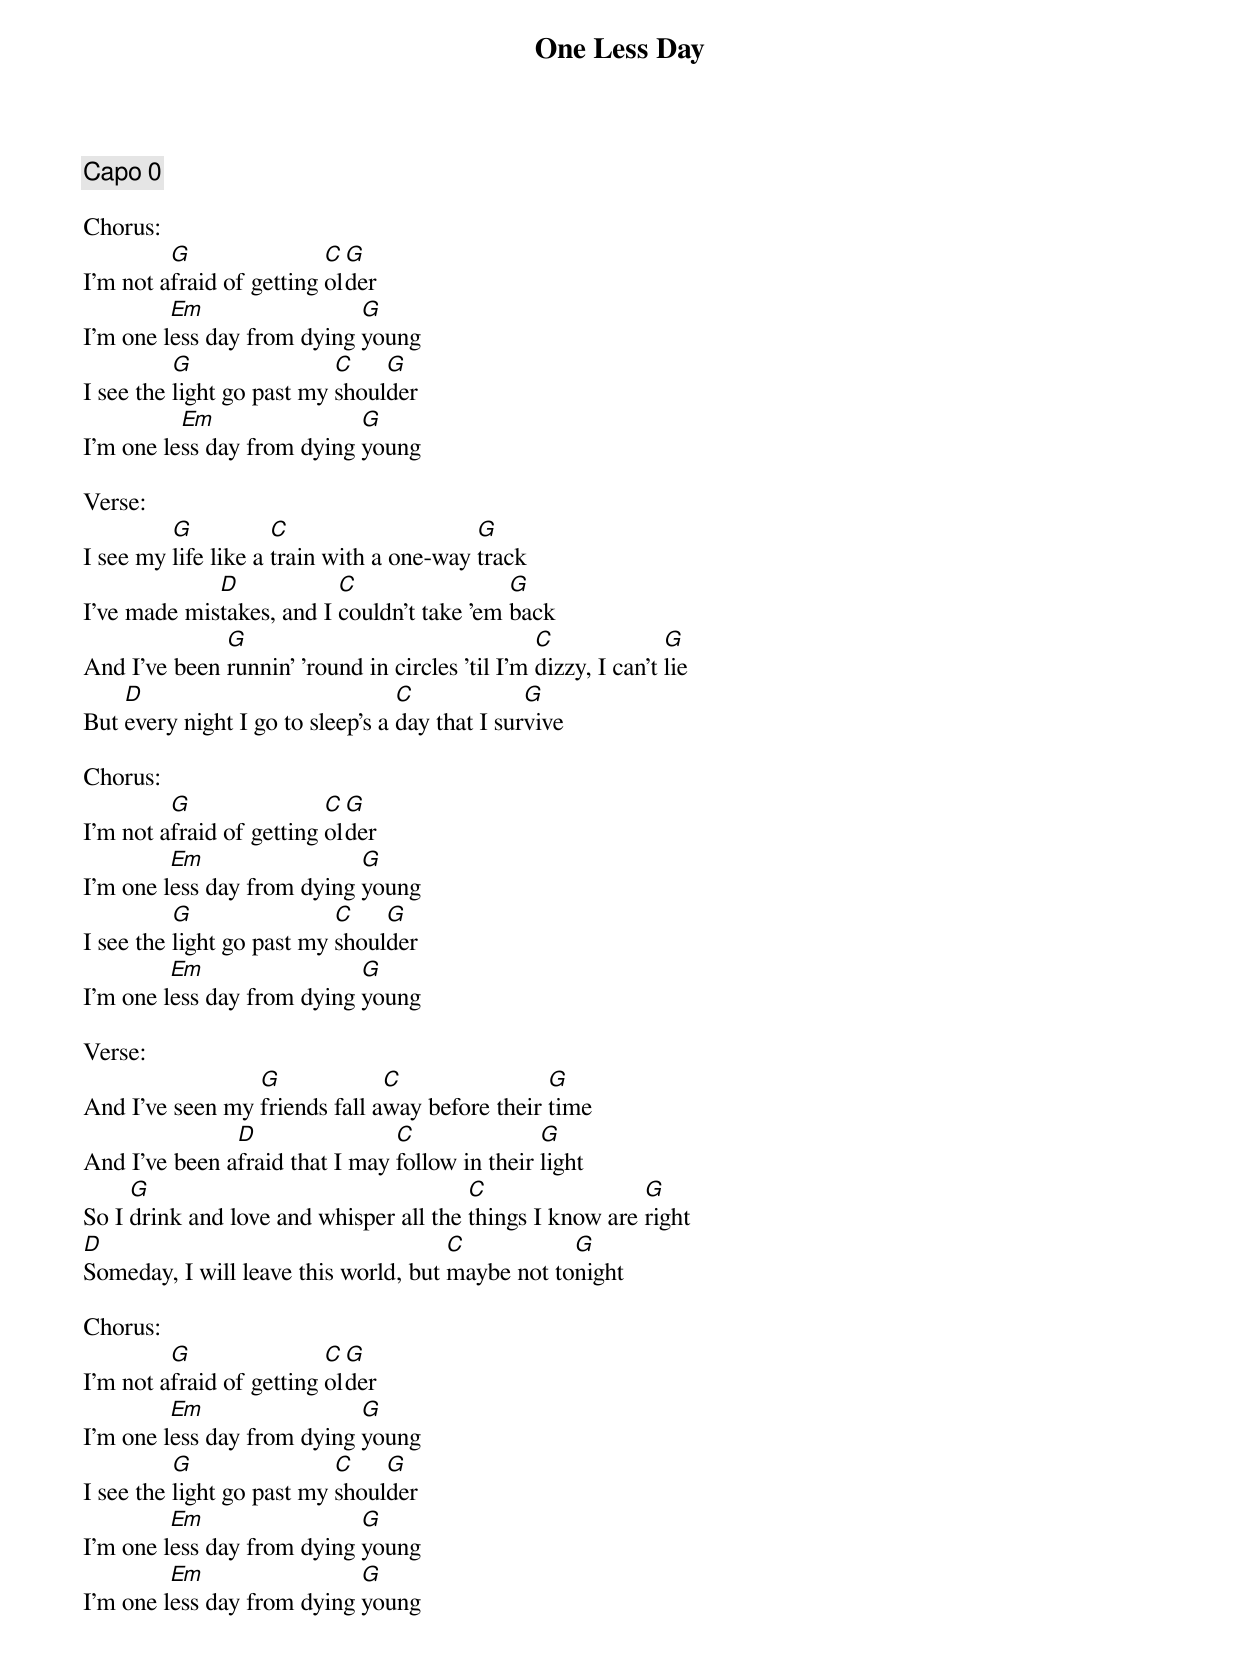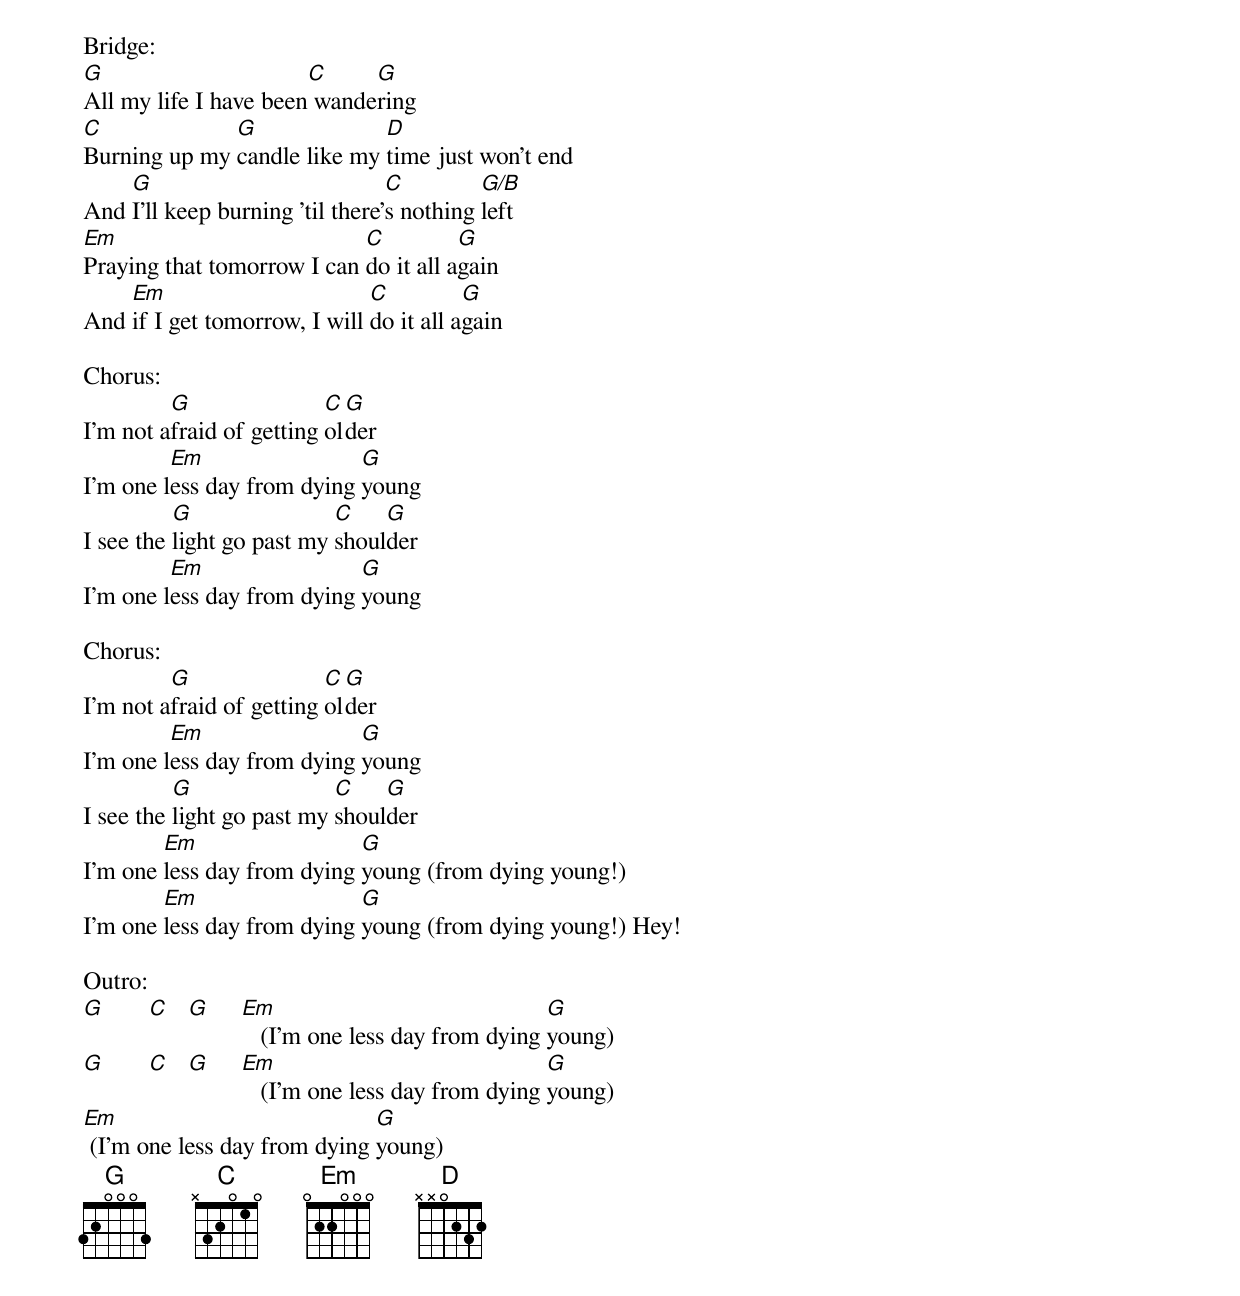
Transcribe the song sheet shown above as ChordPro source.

{title:One Less Day}
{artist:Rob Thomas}
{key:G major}
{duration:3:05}
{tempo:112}
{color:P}

{comment: Capo 0}

Chorus:
I'm not a[G]fraid of getting [C]ol[G]der
I'm one l[Em]ess day from dying [G]young
I see the [G]light go past my [C]shoul[G]der
I'm one le[Em]ss day from dying [G]young

Verse:
I see my [G]life like a [C]train with a one-way [G]track
I've made mis[D]takes, and I [C]couldn't take 'em [G]back
And I've been [G]runnin' 'round in circles 'til I'm [C]dizzy, I can't [G]lie
But [D]every night I go to sleep's a [C]day that I sur[G]vive

Chorus:
I'm not a[G]fraid of getting [C]ol[G]der
I'm one l[Em]ess day from dying [G]young
I see the [G]light go past my [C]shoul[G]der
I'm one l[Em]ess day from dying [G]young

Verse:
And I've seen my [G]friends fall a[C]way before their [G]time
And I've been a[D]fraid that I may [C]follow in their [G]light
So I [G]drink and love and whisper all the [C]things I know are [G]right
[D]Someday, I will leave this world, but [C]maybe not to[G]night

Chorus:
I'm not a[G]fraid of getting [C]ol[G]der
I'm one l[Em]ess day from dying [G]young
I see the [G]light go past my [C]shoul[G]der
I'm one l[Em]ess day from dying [G]young
I'm one l[Em]ess day from dying [G]young

Bridge:
[G]All my life I have been[C] wande[G]ring
[C]Burning up my [G]candle like my [D]time just won't end
And [G]I'll keep burning 'til there'[C]s nothing [G/B]left
[Em]Praying that tomorrow I can [C]do it all a[G]gain
And [Em]if I get tomorrow, I will [C]do it all a[G]gain

Chorus:
I'm not a[G]fraid of getting [C]ol[G]der
I'm one l[Em]ess day from dying [G]young
I see the [G]light go past my [C]shoul[G]der
I'm one l[Em]ess day from dying [G]young

Chorus:
I'm not a[G]fraid of getting [C]ol[G]der
I'm one l[Em]ess day from dying [G]young
I see the [G]light go past my [C]shoul[G]der
I'm one [Em]less day from dying [G]young (from dying young!)
I'm one [Em]less day from dying [G]young (from dying young!) Hey!

Outro:
[G]       [C]   [G]     [Em]   (I'm one less day from dying [G]young)
[G]       [C]   [G]     [Em]   (I'm one less day from dying [G]young)
[Em] (I'm one less day from dying [G]young)
